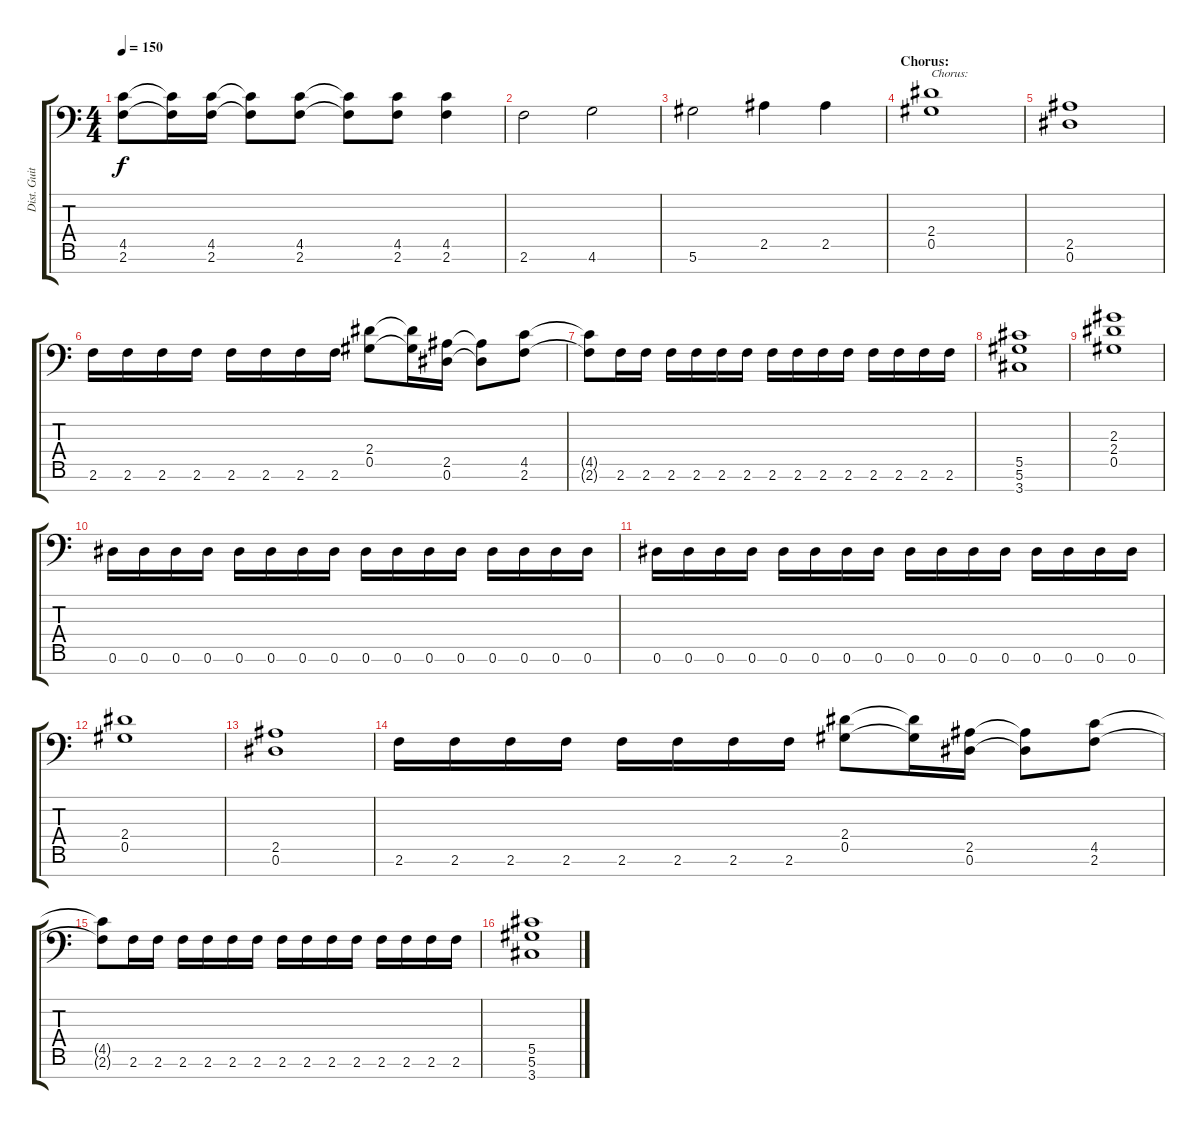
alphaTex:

\track ("Dist. Guitar 1" "Dist. Guit") {instrument distortionguitar}
\staff {score tabs}
\tuning (Eb4 Bb3 Gb3 Db3 Ab2 Eb2 Bb1) {hide}
\ts (4 4)
\tempo 150
\clef f4
\ks c
(4.5 2.6).8{dy f} (4.5{t} 2.6{t}).16 (4.5 2.6).16 (4.5{t} 2.6{t}).8 (4.5 2.6).8 (4.5{t} 2.6{t}).8 (4.5 2.6).8 (4.5 2.6).4 |
2.6.2 4.6.2 |
5.6.2 2.5.4 2.5.4 |
\section ("" "Chorus:")
(2.4 0.5).1{txt "Chorus:"} |
(2.5 0.6).1 |
2.6.16 2.6.16 2.6.16 2.6.16 2.6.16 2.6.16 2.6.16 2.6.16 (2.4 0.5).8 (2.4{t} 0.5{t}).16 (2.5 0.6).16 (2.5{t} 0.6{t}).8 (4.5 2.6).8 |
(4.5{t} 2.6{t}).8 2.6.16 2.6.16 2.6.16 2.6.16 2.6.16 2.6.16 2.6.16 2.6.16 2.6.16 2.6.16 2.6.16 2.6.16 2.6.16 2.6.16 |
(5.5 5.6 3.7).1 |
(2.3 2.4 0.5).1 |
0.6.16 0.6.16 0.6.16 0.6.16 0.6.16 0.6.16 0.6.16 0.6.16 0.6.16 0.6.16 0.6.16 0.6.16 0.6.16 0.6.16 0.6.16 0.6.16 |
0.6.16 0.6.16 0.6.16 0.6.16 0.6.16 0.6.16 0.6.16 0.6.16 0.6.16 0.6.16 0.6.16 0.6.16 0.6.16 0.6.16 0.6.16 0.6.16 |
(2.4 0.5).1 |
(2.5 0.6).1 |
2.6.16 2.6.16 2.6.16 2.6.16 2.6.16 2.6.16 2.6.16 2.6.16 (2.4 0.5).8 (2.4{t} 0.5{t}).16 (2.5 0.6).16 (2.5{t} 0.6{t}).8 (4.5 2.6).8 |
(4.5{t} 2.6{t}).8 2.6.16 2.6.16 2.6.16 2.6.16 2.6.16 2.6.16 2.6.16 2.6.16 2.6.16 2.6.16 2.6.16 2.6.16 2.6.16 2.6.16 |
(5.5 5.6 3.7).1
